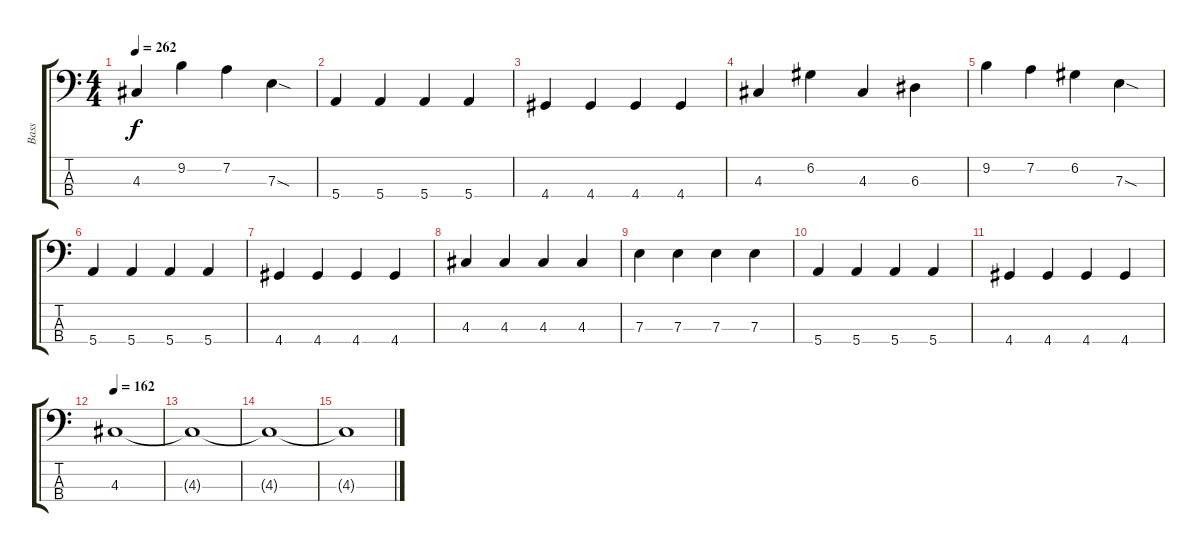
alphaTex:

\track ("Bass" "Bass") {instrument electricbassfinger}
\staff {score tabs}
\tuning (G2 D2 A1 E1) {hide}
\ts (4 4)
\tempo 262
\clef f4
\ks c
4.3.4{dy f} 9.2.4 7.2.4 7.3{sod}.4 |
5.4.4 5.4.4 5.4.4 5.4.4 |
4.4.4 4.4.4 4.4.4 4.4.4 |
4.3.4 6.2.4 4.3.4 6.3.4 |
9.2.4 7.2.4 6.2.4 7.3{sod}.4 |
5.4.4 5.4.4 5.4.4 5.4.4 |
4.4.4 4.4.4 4.4.4 4.4.4 |
4.3.4 4.3.4 4.3.4 4.3.4 |
7.3.4 7.3.4 7.3.4 7.3.4 |
5.4.4 5.4.4 5.4.4 5.4.4 |
4.4.4 4.4.4 4.4.4 4.4.4 |
\tempo 162
4.3.1 |
4.3{t}.1 |
4.3{t}.1 |
4.3{t}.1
